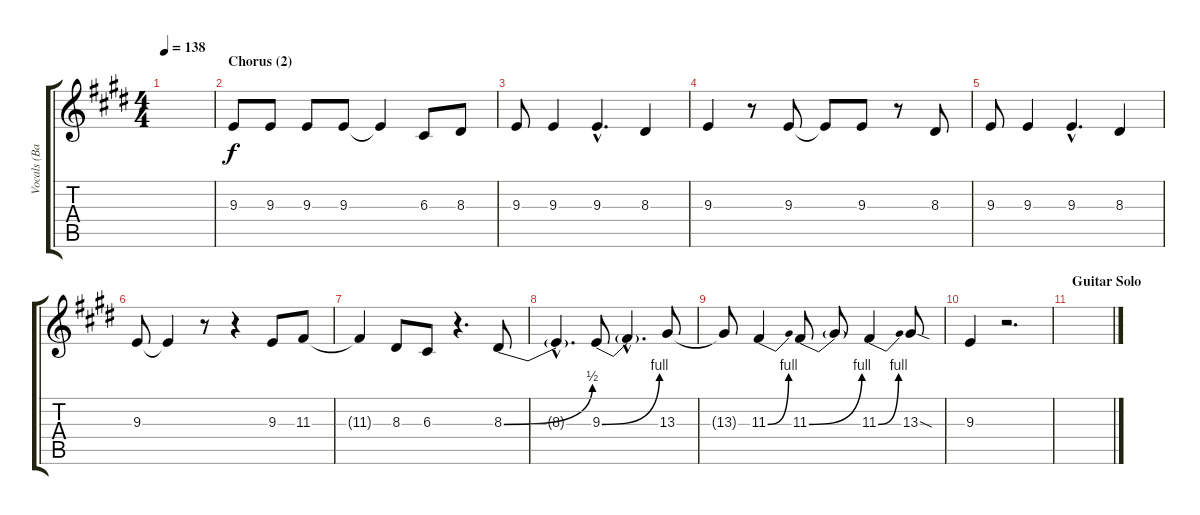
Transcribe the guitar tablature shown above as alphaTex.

\track ("Vocals (Backing)" "Vocals (Ba") {instrument synthbrass1}
\staff {score tabs}
\tuning (E4 B3 G3 D3 A2 E2) {hide}
\ts (4 4)
\tempo 138
\clef g2
\ks e
|
\section ("" "Chorus (2)")
9.3.8 9.3.8 9.3.8 9.3.8 9.3{t}.4 6.3.8 8.3.8 |
9.3.8 9.3.4 9.3{hac}.4{d} 8.3.4 |
9.3.4 r.8 9.3.8 9.3{t}.8 9.3.8 r.8 8.3.8 |
9.3.8 9.3.4 9.3{hac}.4{d} 8.3.4 |
9.3.8 9.3{t}.4 r.8 r.4 9.3.8 11.3.8 |
11.3{t}.4 8.3.8 6.3.8 r.4{d} 8.3{be (bend 0 0 60 2)}.8 |
8.3{hac t}.4{d} 9.3{be (bend 0 0 60 4)}.8 9.3{hac t}.4{d} 13.3.8 |
13.3{t}.8 11.3{be (bend 0 0 60 4)}.4 11.3{be (bend 0 0 60 4)}.8 11.3{t}.8 11.3{be (bend 0 0 60 4)}.4 13.3{sod}.8 |
9.3.4 r.2{d} |
\section ("" "Guitar Solo")
